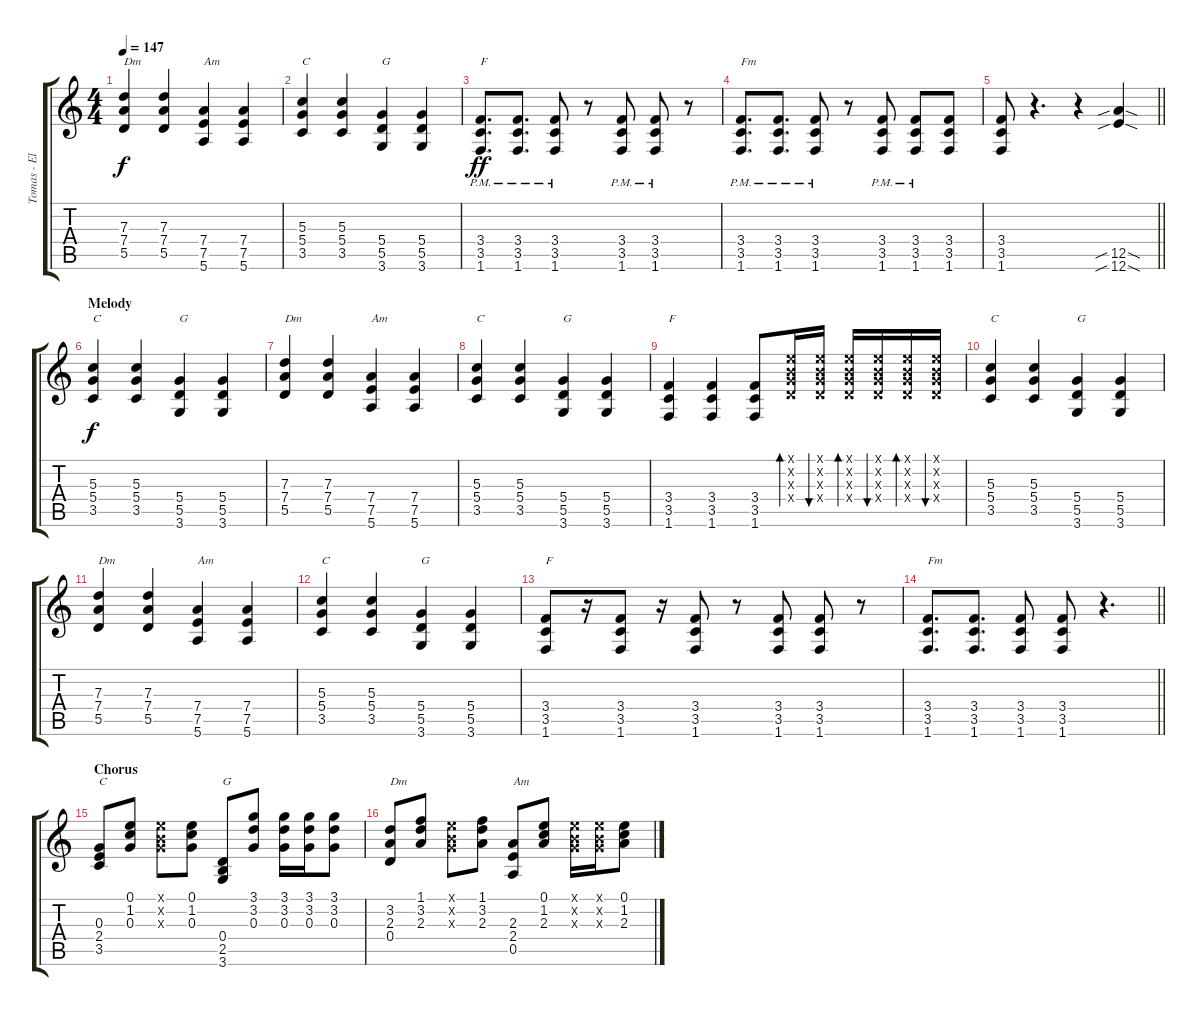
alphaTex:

\track ("Tomas - Elec. Guitar" "Tomas - El") {instrument electricguitarclean}
\staff {score tabs}
\tuning (E4 B3 G3 D3 A2 E2) {hide}
\ts (4 4)
\tempo 147
\clef g2
\ks c
(7.3 7.4 5.5).4{txt "Dm" dy f} (7.3 7.4 5.5).4 (7.4 7.5 5.6).4{txt "Am"} (7.4 7.5 5.6).4 |
(5.3 5.4 3.5).4{txt "C"} (5.3 5.4 3.5).4 (5.4 5.5 3.6).4{txt "G"} (5.4 5.5 3.6).4 |
(3.4{pm} 3.5{pm} 1.6{pm}).8{d txt "F" dy ff} (3.4{pm} 3.5{pm} 1.6{pm}).8{d} (3.4{pm} 3.5{pm} 1.6{pm}).8 r.8 (3.4{pm} 3.5{pm} 1.6{pm}).8 (3.4{pm} 3.5{pm} 1.6{pm}).8 r.8 |
(3.4{pm} 3.5{pm} 1.6{pm}).8{d txt "Fm"} (3.4{pm} 3.5{pm} 1.6{pm}).8{d} (3.4{pm} 3.5{pm} 1.6{pm}).8 r.8 (3.4 3.5{pm} 1.6{pm}).8 (3.4 3.5 1.6{pm}).8 (3.4 3.5 1.6).8 |
\barLineRight lightlight
(3.4 3.5 1.6).8 r.4{d} r.4 (12.5{sib sod} 12.6{sib sod}).4 |
\section ("" "Melody")
(5.3 5.4 3.5).4{txt "C" dy f} (5.3 5.4 3.5).4 (5.4 5.5 3.6).4{txt "G"} (5.4 5.5 3.6).4 |
(7.3 7.4 5.5).4{txt "Dm"} (7.3 7.4 5.5).4 (7.4 7.5 5.6).4{txt "Am"} (7.4 7.5 5.6).4 |
(5.3 5.4 3.5).4{txt "C"} (5.3 5.4 3.5).4 (5.4 5.5 3.6).4{txt "G"} (5.4 5.5 3.6).4 |
(3.4 3.5 1.6).4{txt "F"} (3.4 3.5 1.6).4 (3.4 3.5 1.6).8 (0.1{x} 0.2{x} 0.3{x} 0.4{x}).16{bd 60} (0.1{x} 0.2{x} 0.3{x} 0.4{x}).16{bu 60} (0.1{x} 0.2{x} 0.3{x} 0.4{x}).16{bd 60} (0.1{x} 0.2{x} 0.3{x} 0.4{x}).16{bu 60} (0.1{x} 0.2{x} 0.3{x} 0.4{x}).16{bd 60} (0.1{x} 0.2{x} 0.3{x} 0.4{x}).16{bu 60} |
(5.3 5.4 3.5).4{txt "C"} (5.3 5.4 3.5).4 (5.4 5.5 3.6).4{txt "G"} (5.4 5.5 3.6).4 |
(7.3 7.4 5.5).4{txt "Dm"} (7.3 7.4 5.5).4 (7.4 7.5 5.6).4{txt "Am"} (7.4 7.5 5.6).4 |
(5.3 5.4 3.5).4{txt "C"} (5.3 5.4 3.5).4 (5.4 5.5 3.6).4{txt "G"} (5.4 5.5 3.6).4 |
(3.4 3.5 1.6).8{txt "F"} r.16 (3.4 3.5 1.6).8 r.16 (3.4 3.5 1.6).8 r.8 (3.4 3.5 1.6).8 (3.4 3.5 1.6).8 r.8 |
\barLineRight lightlight
(3.4 3.5 1.6).8{d txt "Fm"} (3.4 3.5 1.6).8{d} (3.4 3.5 1.6).8 (3.4 3.5 1.6).8 r.4{d} |
\section ("" "Chorus")
(0.3 2.4 3.5).8{txt "C" volume 9 instrument electricguitarclean} (0.1 1.2 0.3).8 (0.1{x} 0.2{x} 0.3{x}).8 (0.1 1.2 0.3).8 (0.4 2.5 3.6).8{txt "G"} (3.1 3.2 0.3).8 (3.1 3.2 0.3).16 (3.1 3.2 0.3).16 (3.1 3.2 0.3).8 |
(3.2 2.3 0.4).8{txt "Dm"} (1.1 3.2 2.3).8 (0.1{x} 0.2{x} 0.3{x}).8 (1.1 3.2 2.3).8 (2.3 2.4 0.5).8{txt "Am"} (0.1 1.2 2.3).8 (0.1{x} 0.2{x} 0.3{x}).16 (0.1{x} 0.2{x} 0.3{x}).16 (0.1 1.2 2.3).8
